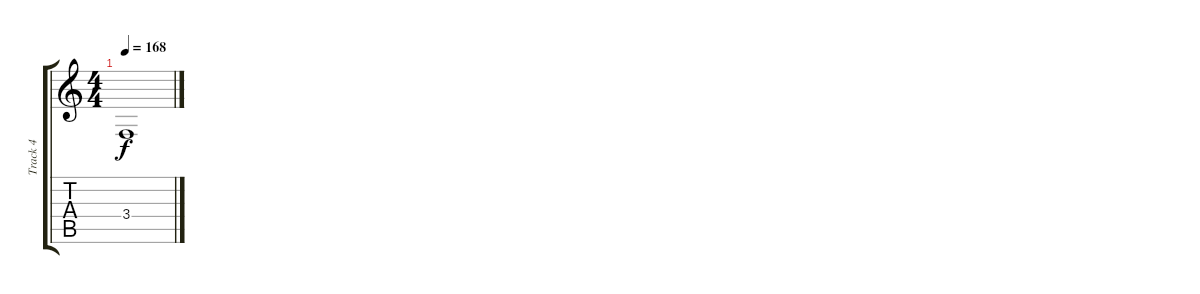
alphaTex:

\track ("Track 4" "Track 4") {instrument lead1square}
\staff {score tabs}
\tuning (E4 B3 G3 D3 A2 E2) {hide}
\ts (4 4)
\tempo 168
\clef g2
\ks c
3.4.1{dy f}
